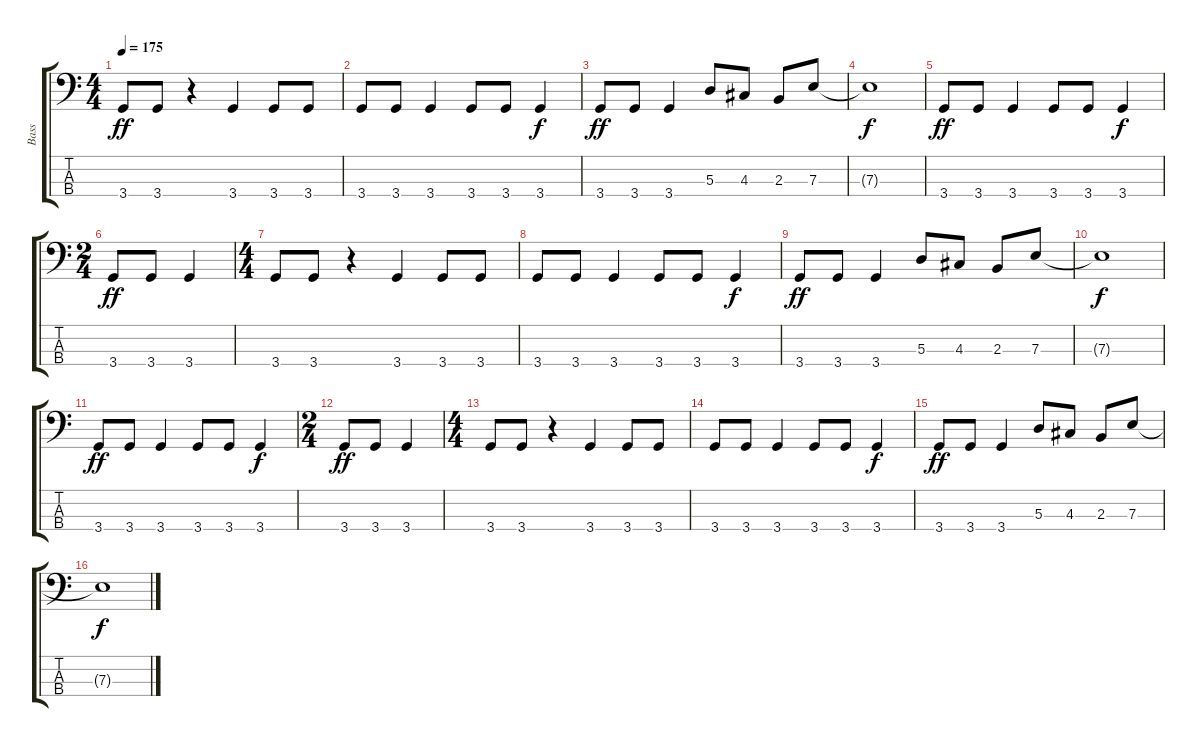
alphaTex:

\track ("Bass" "Bass") {instrument slapbass2}
\staff {score tabs}
\tuning (G2 D2 A1 E1) {hide}
\ts (4 4)
\tempo 175
\clef f4
\ks c
3.4.8{dy ff} 3.4.8 r.4 3.4.4 3.4.8 3.4.8 |
3.4.8 3.4.8 3.4.4 3.4.8 3.4.8 3.4.4{dy f} |
3.4.8{dy ff} 3.4.8 3.4.4 5.3.8 4.3.8 2.3.8 7.3.8 |
7.3{t}.1{dy f} |
3.4.8{dy ff} 3.4.8 3.4.4 3.4.8 3.4.8 3.4.4{dy f} |
\ts (2 4)
3.4.8{dy ff} 3.4.8 3.4.4 |
\ts (4 4)
3.4.8 3.4.8 r.4 3.4.4 3.4.8 3.4.8 |
3.4.8 3.4.8 3.4.4 3.4.8 3.4.8 3.4.4{dy f} |
3.4.8{dy ff} 3.4.8 3.4.4 5.3.8 4.3.8 2.3.8 7.3.8 |
7.3{t}.1{dy f} |
3.4.8{dy ff} 3.4.8 3.4.4 3.4.8 3.4.8 3.4.4{dy f} |
\ts (2 4)
3.4.8{dy ff} 3.4.8 3.4.4 |
\ts (4 4)
3.4.8 3.4.8 r.4 3.4.4 3.4.8 3.4.8 |
3.4.8 3.4.8 3.4.4 3.4.8 3.4.8 3.4.4{dy f} |
3.4.8{dy ff} 3.4.8 3.4.4 5.3.8 4.3.8 2.3.8 7.3.8 |
7.3{t}.1{dy f}
